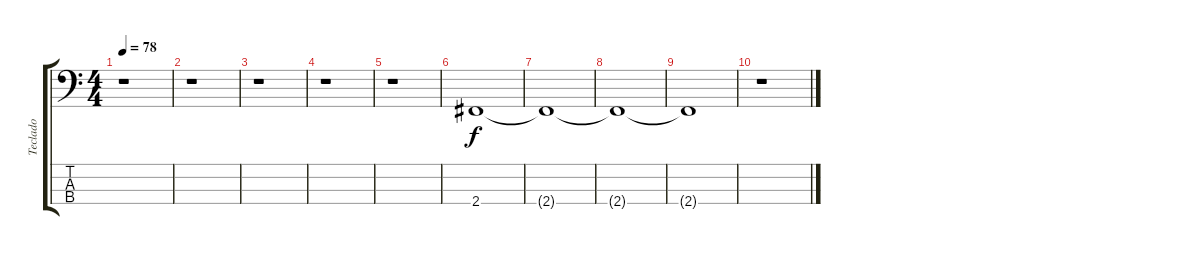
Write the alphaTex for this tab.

\track ("Teclado" "Teclado") {instrument contrabass}
\staff {score tabs}
\tuning (G2 D2 A1 E1) {hide}
\ts (4 4)
\tempo 78
\clef f4
\ks c
r.1{dy f} |
r.1 |
r.1 |
r.1 |
r.1 |
2.4.1 |
2.4{t}.1 |
2.4{t}.1 |
2.4{t}.1 |
r.1
